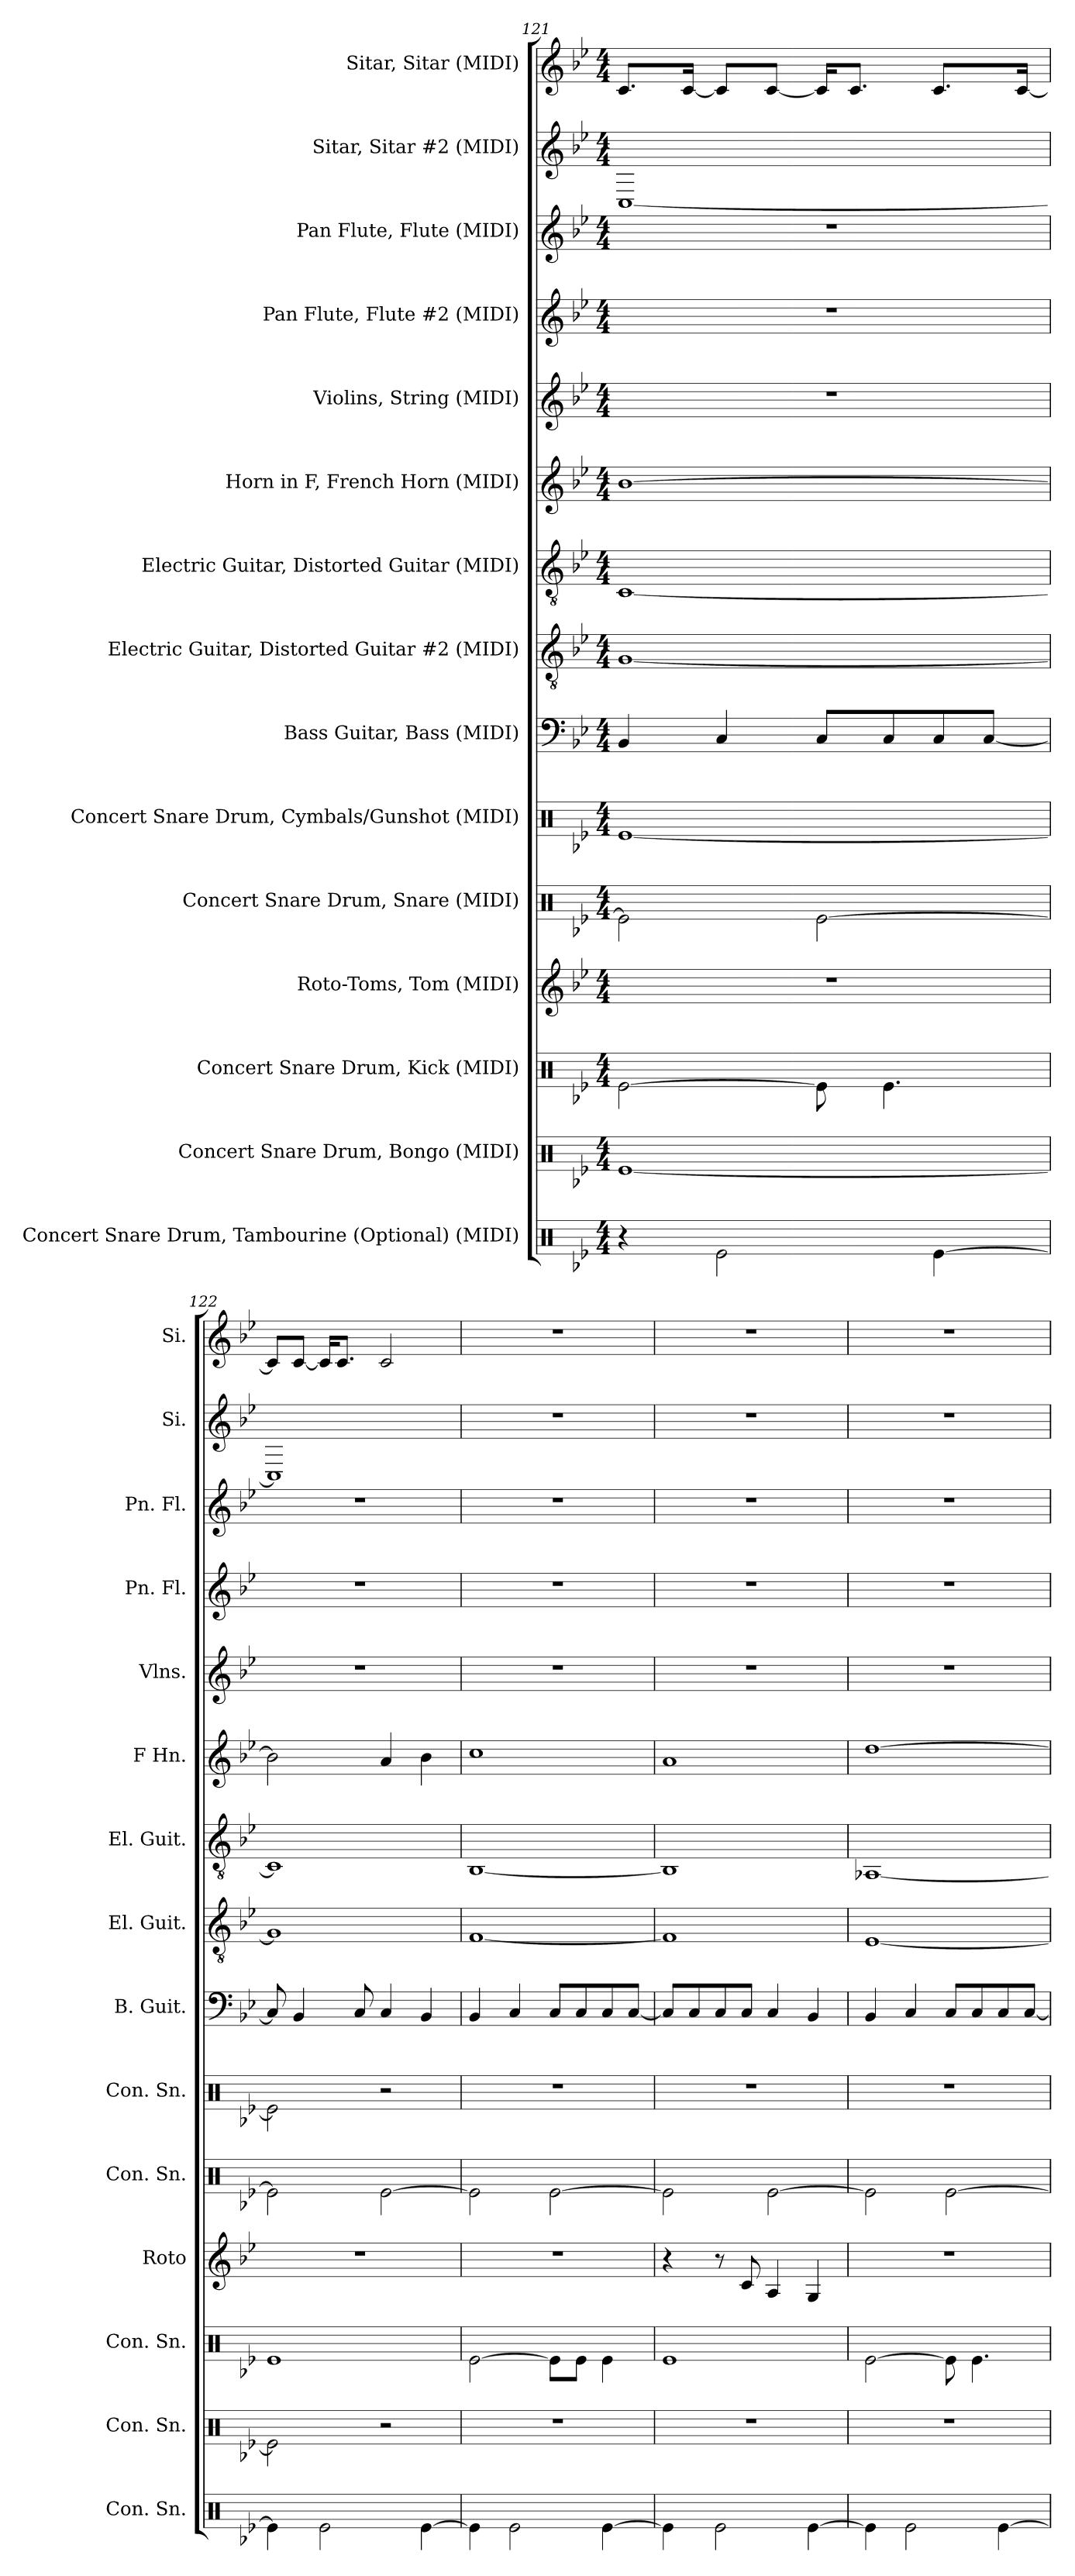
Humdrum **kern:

**kern	**kern	**kern	**kern	**kern	**kern	**kern	**kern	**kern	**kern	**kern	**kern	**kern	**kern	**kern
*part15	*part14	*part13	*part12	*part11	*part10	*part9	*part8	*part7	*part6	*part5	*part4	*part3	*part2	*part1
*staff15	*staff14	*staff13	*staff12	*staff11	*staff10	*staff9	*staff8	*staff7	*staff6	*staff5	*staff4	*staff3	*staff2	*staff1
*I"Concert Snare Drum, Tambourine (Optional) (MIDI)	*I"Concert Snare Drum, Bongo (MIDI)	*I"Concert Snare Drum, Kick (MIDI)	*I"Roto-Toms, Tom (MIDI)	*I"Concert Snare Drum, Snare (MIDI)	*I"Concert Snare Drum, Cymbals/Gunshot (MIDI)	*I"Bass Guitar, Bass (MIDI)	*I"Electric Guitar, Distorted Guitar #2 (MIDI)	*I"Electric Guitar, Distorted Guitar (MIDI)	*I"Horn in F, French Horn (MIDI)	*I"Violins, String (MIDI)	*I"Pan Flute, Flute #2 (MIDI)	*I"Pan Flute, Flute (MIDI)	*I"Sitar, Sitar #2 (MIDI)	*I"Sitar, Sitar (MIDI)
*I'Con. Sn.	*I'Con. Sn.	*I'Con. Sn.	*I'Roto	*I'Con. Sn.	*I'Con. Sn.	*I'B. Guit.	*I'El. Guit.	*I'El. Guit.	*I'F Hn.	*I'Vlns.	*I'Pn. Fl.	*I'Pn. Fl.	*I'Si.	*I'Si.
*clefX	*clefX	*clefX	*clefG2	*clefX	*clefX	*clefF4	*clefGv2	*clefGv2	*clefG2	*clefG2	*clefG2	*clefG2	*clefG2	*clefG2
*	*	*	*	*	*	*ITrd7c12	*	*	*ITrd4c7	*	*	*	*	*
*k[b-e-]	*k[b-e-]	*k[b-e-]	*k[b-e-]	*k[b-e-]	*k[b-e-]	*k[b-e-]	*k[b-e-]	*k[b-e-]	*k[b-e-a-]	*k[b-e-]	*k[b-e-]	*k[b-e-]	*k[b-e-]	*k[b-e-]
*M4/4	*M4/4	*M4/4	*M4/4	*M4/4	*M4/4	*M4/4	*M4/4	*M4/4	*M4/4	*M4/4	*M4/4	*M4/4	*M4/4	*M4/4
=121	=121	=121	=121	=121	=121	=121	=121	=121	=121	=121	=121	=121	=121	=121
4r	[1Re	[2Re\	1r	2Re\]	[1Re	4BBB-/	[1G	[1C	[1e-	1r	1r	1r	[1C	8.c/L
.	.	.	.	.	.	.	.	.	.	.	.	.	.	[16c/Jk
2Re\	.	.	.	.	.	4CC/	.	.	.	.	.	.	.	8c/L]
.	.	.	.	.	.	.	.	.	.	.	.	.	.	[8c/J
.	.	8Re\]	.	[2Re\	.	8CC/L	.	.	.	.	.	.	.	16c/KL]
.	.	.	.	.	.	.	.	.	.	.	.	.	.	8.c/J
.	.	4.Re\	.	.	.	8CC/	.	.	.	.	.	.	.	.
[4Re\	.	.	.	.	.	8CC/	.	.	.	.	.	.	.	8.c/L
.	.	.	.	.	.	[8CC/J	.	.	.	.	.	.	.	.
.	.	.	.	.	.	.	.	.	.	.	.	.	.	[16c/Jk
!!LO:PB:g=z
=122	=122	=122	=122	=122	=122	=122	=122	=122	=122	=122	=122	=122	=122	=122
4Re\]	2Re\]	1Re	1r	2Re\]	2Re\]	8CC/]	1G]	1C]	2e-\]	1r	1r	1r	1C]	8c/L]
.	.	.	.	.	.	4BBB-/	.	.	.	.	.	.	.	[8c/J
2Re\	.	.	.	.	.	.	.	.	.	.	.	.	.	16c/KL]
.	.	.	.	.	.	.	.	.	.	.	.	.	.	8.c/J
.	.	.	.	.	.	8CC/	.	.	.	.	.	.	.	.
.	2r	.	.	[2Re\	2r	4CC/	.	.	4d/	.	.	.	.	2c/
[4Re\	.	.	.	.	.	4BBB-/	.	.	4e-\	.	.	.	.	.
=123	=123	=123	=123	=123	=123	=123	=123	=123	=123	=123	=123	=123	=123	=123
4Re\]	1r	[2Re\	1r	2Re\]	1r	4BBB-/	[1F	[1BB-	1f	1r	1r	1r	1r	1r
2Re\	.	.	.	.	.	4CC/	.	.	.	.	.	.	.	.
.	.	8Re\L]	.	[2Re\	.	8CC/L	.	.	.	.	.	.	.	.
.	.	8Re\J	.	.	.	8CC/	.	.	.	.	.	.	.	.
[4Re\	.	4Re\	.	.	.	8CC/	.	.	.	.	.	.	.	.
.	.	.	.	.	.	[8CC/J	.	.	.	.	.	.	.	.
=124	=124	=124	=124	=124	=124	=124	=124	=124	=124	=124	=124	=124	=124	=124
4Re\]	1r	1Re	4r	2Re\]	1r	8CC/L]	1F]	1BB-]	1d	1r	1r	1r	1r	1r
.	.	.	.	.	.	8CC/	.	.	.	.	.	.	.	.
2Re\	.	.	8r	.	.	8CC/	.	.	.	.	.	.	.	.
.	.	.	8c/	.	.	8CC/J	.	.	.	.	.	.	.	.
.	.	.	4A/	[2Re\	.	4CC/	.	.	.	.	.	.	.	.
[4Re\	.	.	4G/	.	.	4BBB-/	.	.	.	.	.	.	.	.
=125	=125	=125	=125	=125	=125	=125	=125	=125	=125	=125	=125	=125	=125	=125
4Re\]	1r	[2Re\	1r	2Re\]	1r	4BBB-/	[1E-	[1AA-X	[1g	1r	1r	1r	1r	1r
2Re\	.	.	.	.	.	4CC/	.	.	.	.	.	.	.	.
.	.	8Re\]	.	[2Re\	.	8CC/L	.	.	.	.	.	.	.	.
.	.	4.Re\	.	.	.	8CC/	.	.	.	.	.	.	.	.
[4Re\	.	.	.	.	.	8CC/	.	.	.	.	.	.	.	.
.	.	.	.	.	.	[8CC/J	.	.	.	.	.	.	.	.
=	=	=	=	=	=	=	=	=	=	=	=	=	=	=
*-	*-	*-	*-	*-	*-	*-	*-	*-	*-	*-	*-	*-	*-	*-
